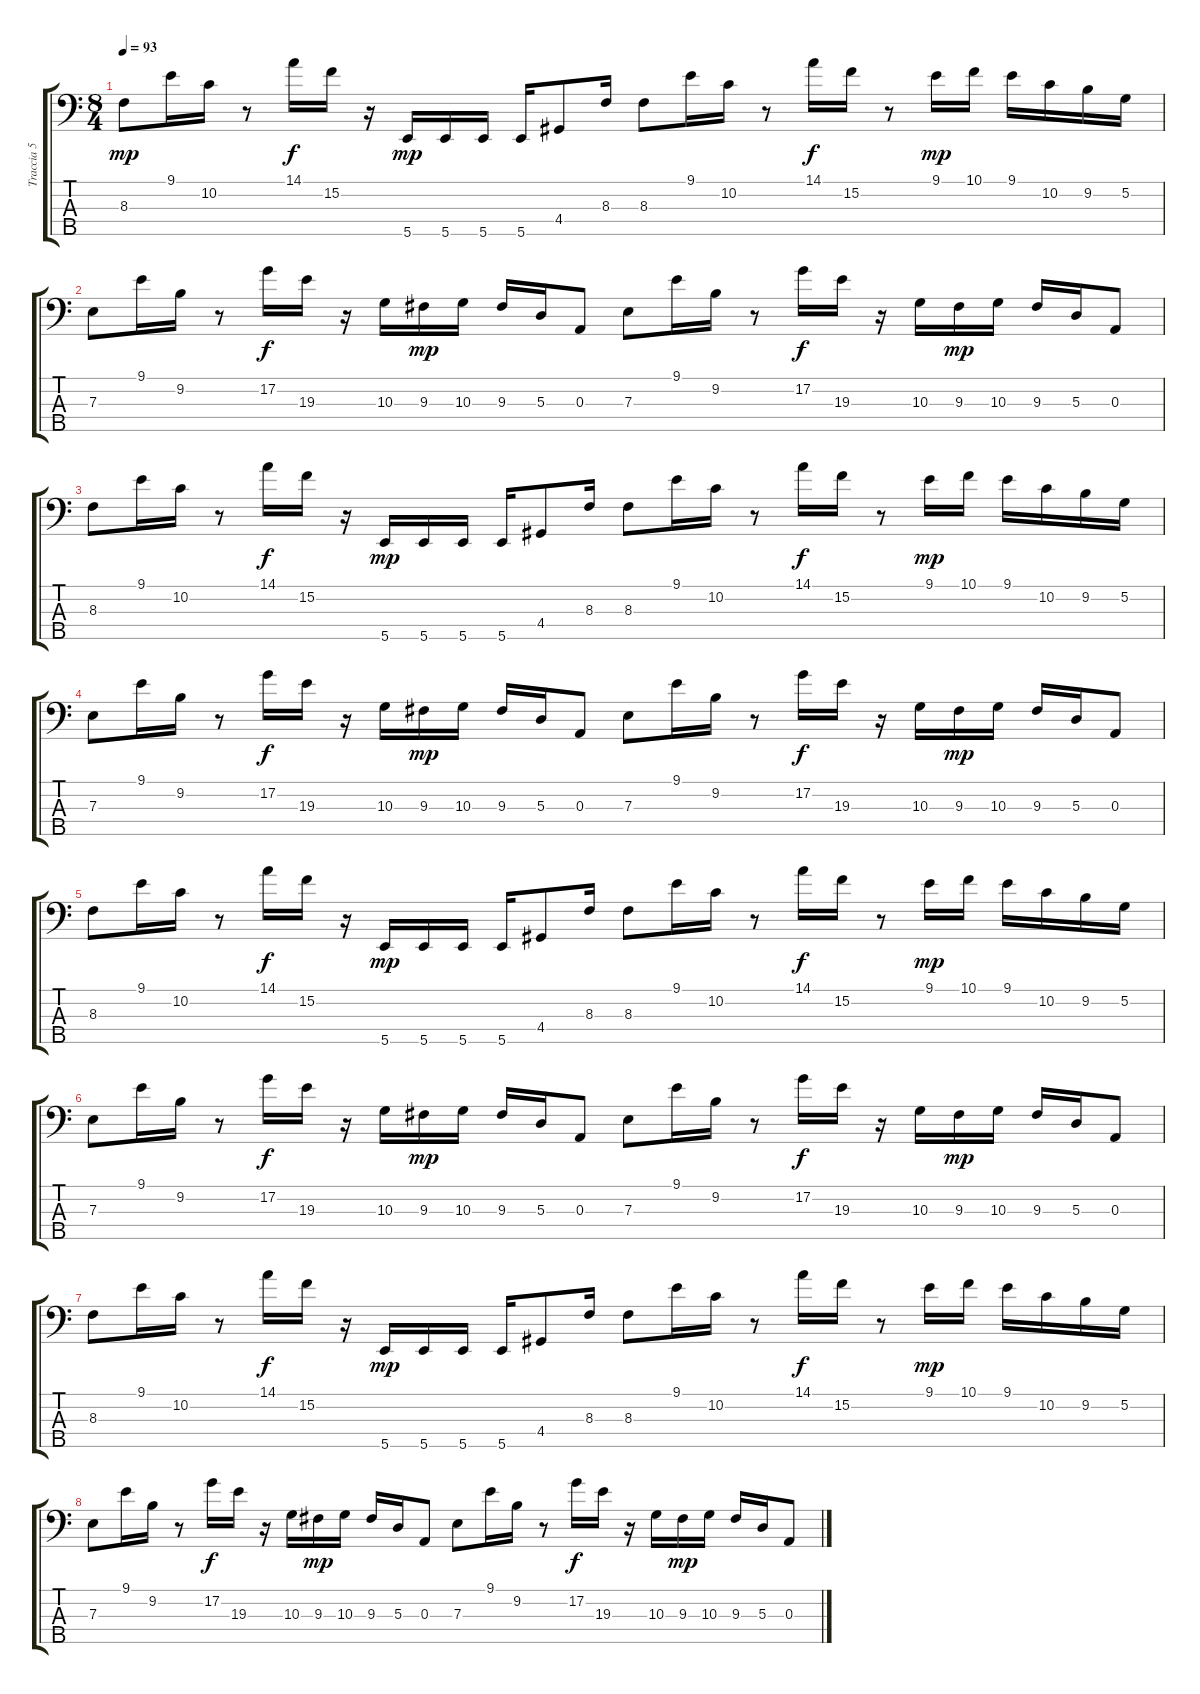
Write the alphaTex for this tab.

\track ("Traccia 5" "Traccia 5") {instrument electricbassfinger}
\staff {score tabs}
\tuning (G2 D2 A1 E1 B0) {hide}
\ts (8 4)
\tempo 93
\clef f4
\ks c
8.3.8{dy mp} 9.1.16 10.2.16 r.8 14.1.16{dy f} 15.2.16 r.16 5.5.16{dy mp} 5.5.16 5.5.16 5.5.16 4.4.8 8.3.16 8.3.8 9.1.16 10.2.16 r.8 14.1.16{dy f} 15.2.16 r.8 9.1.16{dy mp} 10.1.16 9.1.16 10.2.16 9.2.16 5.2.16 |
7.3.8 9.1.16 9.2.16 r.8 17.2.16{dy f} 19.3.16 r.16 10.3.16 9.3.16{dy mp} 10.3.16 9.3.16 5.3.16 0.3.8 7.3.8 9.1.16 9.2.16 r.8 17.2.16{dy f} 19.3.16 r.16 10.3.16 9.3.16{dy mp} 10.3.16 9.3.16 5.3.16 0.3.8 |
8.3.8 9.1.16 10.2.16 r.8 14.1.16{dy f} 15.2.16 r.16 5.5.16{dy mp} 5.5.16 5.5.16 5.5.16 4.4.8 8.3.16 8.3.8 9.1.16 10.2.16 r.8 14.1.16{dy f} 15.2.16 r.8 9.1.16{dy mp} 10.1.16 9.1.16 10.2.16 9.2.16 5.2.16 |
7.3.8 9.1.16 9.2.16 r.8 17.2.16{dy f} 19.3.16 r.16 10.3.16 9.3.16{dy mp} 10.3.16 9.3.16 5.3.16 0.3.8 7.3.8 9.1.16 9.2.16 r.8 17.2.16{dy f} 19.3.16 r.16 10.3.16 9.3.16{dy mp} 10.3.16 9.3.16 5.3.16 0.3.8 |
8.3.8 9.1.16 10.2.16 r.8 14.1.16{dy f} 15.2.16 r.16 5.5.16{dy mp} 5.5.16 5.5.16 5.5.16 4.4.8 8.3.16 8.3.8 9.1.16 10.2.16 r.8 14.1.16{dy f} 15.2.16 r.8 9.1.16{dy mp} 10.1.16 9.1.16 10.2.16 9.2.16 5.2.16 |
7.3.8 9.1.16 9.2.16 r.8 17.2.16{dy f} 19.3.16 r.16 10.3.16 9.3.16{dy mp} 10.3.16 9.3.16 5.3.16 0.3.8 7.3.8 9.1.16 9.2.16 r.8 17.2.16{dy f} 19.3.16 r.16 10.3.16 9.3.16{dy mp} 10.3.16 9.3.16 5.3.16 0.3.8 |
8.3.8 9.1.16 10.2.16 r.8 14.1.16{dy f} 15.2.16 r.16 5.5.16{dy mp} 5.5.16 5.5.16 5.5.16 4.4.8 8.3.16 8.3.8 9.1.16 10.2.16 r.8 14.1.16{dy f} 15.2.16 r.8 9.1.16{dy mp} 10.1.16 9.1.16 10.2.16 9.2.16 5.2.16 |
7.3.8 9.1.16 9.2.16 r.8 17.2.16{dy f} 19.3.16 r.16 10.3.16 9.3.16{dy mp} 10.3.16 9.3.16 5.3.16 0.3.8 7.3.8 9.1.16 9.2.16 r.8 17.2.16{dy f} 19.3.16 r.16 10.3.16 9.3.16{dy mp} 10.3.16 9.3.16 5.3.16 0.3.8
